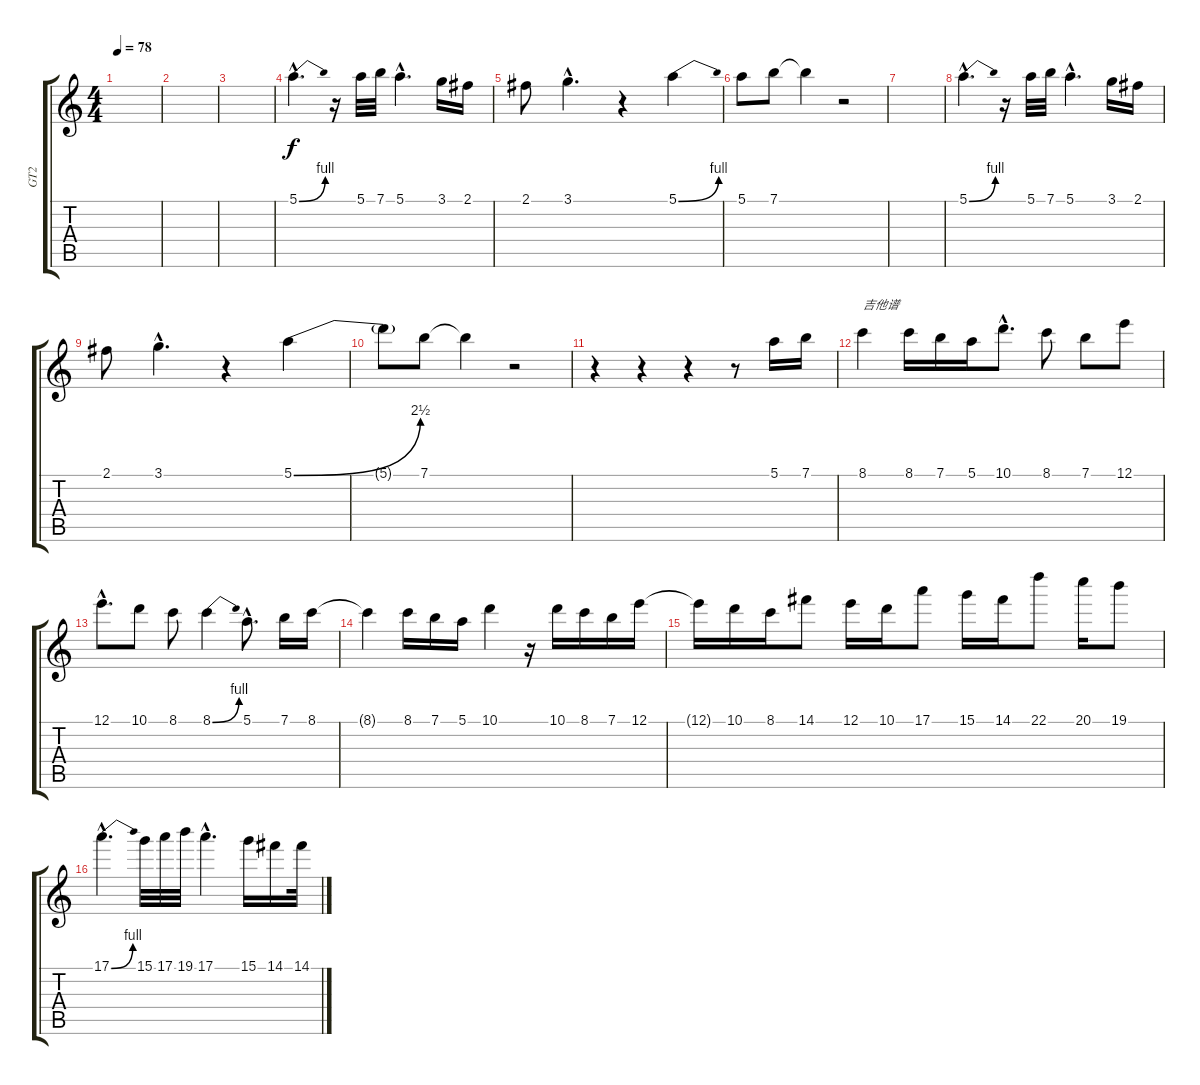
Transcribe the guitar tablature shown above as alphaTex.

\track ("GT2" "GT2") {instrument distortionguitar}
\staff {score tabs}
\tuning (E4 B3 G3 D3 A2 E2) {hide}
\ts (4 4)
\tempo 78
\clef g2
\ks c
|
|
|
5.1{be (bend 0 0 60 4) hac}.4{d} r.16 5.1.32 7.1.32 5.1{hac}.4{d} 3.1.16 2.1.16 |
2.1.8 3.1{hac}.4{d} r.4 5.1{be (bend 0 0 60 4)}.4 |
5.1.8 7.1.8 7.1{t}.4 r.2 |
|
5.1{be (bend 0 0 60 4) hac}.4{d} r.16 5.1.32 7.1.32 5.1{hac}.4{d} 3.1.16 2.1.16 |
2.1.8 3.1{hac}.4{d} r.4 5.1{be (bend 0 0 60 10)}.4 |
5.1{t}.8 7.1.8 7.1{t}.4 r.2 |
r.4 r.4 r.4 r.8 5.1.16 7.1.16 |
8.1.4{txt "吉他谱"} 8.1.16 7.1.16 5.1.16 10.1{hac}.8{d} 8.1.8 7.1.8 12.1.8 |
12.1{hac}.8{d} 10.1.8 8.1.8 8.1{be (bend 0 0 60 4)}.4 5.1{hac}.8{d} 7.1.16 8.1.16 |
8.1{t}.4 8.1.16 7.1.16 5.1.16 10.1.4 r.16 10.1.16 8.1.16 7.1.16 12.1.16 |
12.1{t}.16 10.1.16 8.1.16 14.1.8 12.1.16 10.1.16 17.1.8 15.1.16 14.1.16 22.1.8 20.1.16 19.1.8 |
17.1{be (bend 0 0 60 4) hac}.4{d} 15.1.32 17.1.32 19.1.32 17.1{hac}.4{d} 15.1.16 14.1.16 14.1.32
